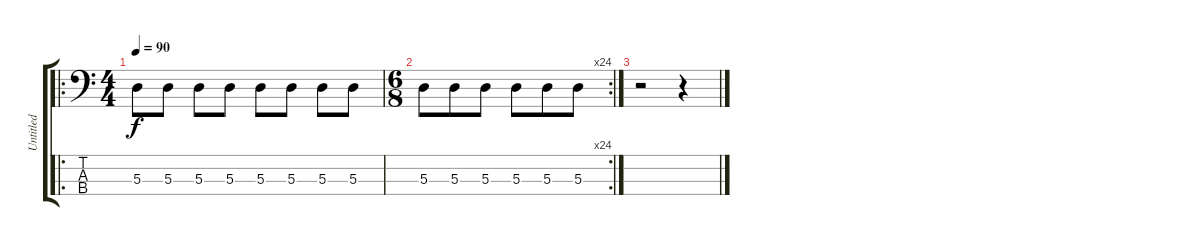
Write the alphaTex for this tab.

\track ("Untitled" "Untitled") {instrument electricbassfinger}
\staff {score tabs}
\tuning (G2 D2 A1 E1) {hide}
\ro
\ts (4 4)
\tempo 90
\clef f4
\ks c
5.3.8{dy f instrument electricbassfinger} 5.3.8 5.3.8 5.3.8 5.3.8 5.3.8 5.3.8 5.3.8 |
\rc 24
\ts (6 8)
5.3.8 5.3.8 5.3.8 5.3.8 5.3.8 5.3.8 |
r.2 r.4
